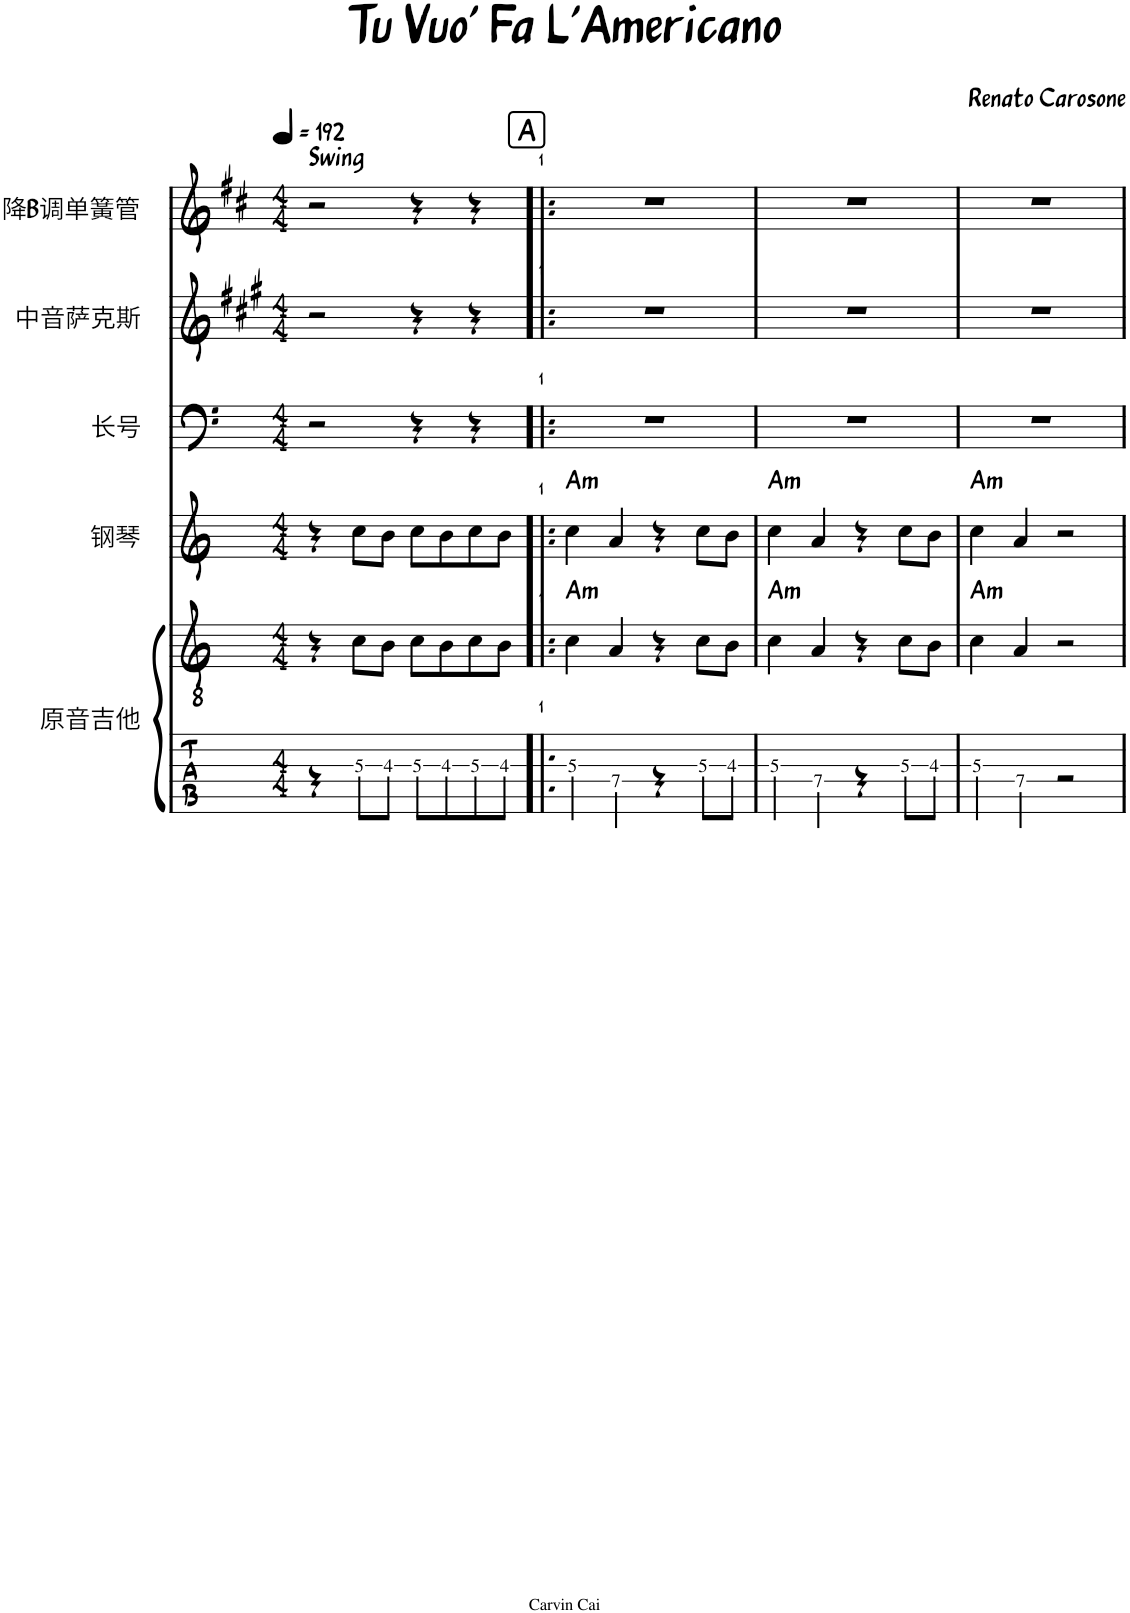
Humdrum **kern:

**kern	**kern	**harte	**kern	**harte	**kern	**kern	**kern
*part5	*part5	*part5	*part4	*part4	*part3	*part2	*part1
*staff6	*staff5	*	*staff4	*	*staff3	*staff2	*staff1
*I"原音吉他	*	*	*I"钢琴	*	*I"长号	*I"中音萨克斯	*I"降B调单簧管
*stria6	*	*	*	*	*	*	*
*	*clefGv2	*	*clefG2	*	*clefF4	*clefG2	*clefG2
*	*	*	*	*	*	*Trd5c9	*Trd1c2
*k[]	*k[]	*	*k[]	*	*k[]	*k[f#c#g#]	*k[f#c#]
*M4/4	*M4/4	*	*M4/4	*	*M4/4	*M4/4	*M4/4
*MM192	*MM192	*	*MM192	*	*MM192	*MM192	*MM192
=	=	=	=	=	=	=	=
!	!	!	!	!	!	!	!LO:TX:a:B:t=Swing
4r	4r	.	4r	.	2r	2r	2r
8c\L	8c\L	.	8cc\L	.	.	.	.
8B\J	8B\J	.	8b\J	.	.	.	.
8c\L	8c\L	.	8cc\L	.	4r	4r	4r
8B\	8B\	.	8b\	.	.	.	.
8c\	8c\	.	8cc\	.	4r	4r	4r
8B\J	8B\J	.	8b\J	.	.	.	.
!!LO:REH:place=s1:a:B:cj:fs=14:t=A
=1!|:	=1!|:	=1!|:	=1!|:	=1!|:	=1!|:	=1!|:	=1!|:
!	!	!LO:H:kt=m	!	!LO:H:kt=m	!	!	!
4c\	4c\	A:min	4cc\	A:min	1r	1r	1r
4A\	4A/	.	4a/	.	.	.	.
4r	4r	.	4r	.	.	.	.
8c\L	8c\L	.	8cc\L	.	.	.	.
8B\J	8B\J	.	8b\J	.	.	.	.
=2	=2	=2	=2	=2	=2	=2	=2
!	!	!LO:H:kt=m	!	!LO:H:kt=m	!	!	!
4c\	4c\	A:min	4cc\	A:min	1r	1r	1r
4A\	4A/	.	4a/	.	.	.	.
4r	4r	.	4r	.	.	.	.
8c\L	8c\L	.	8cc\L	.	.	.	.
8B\J	8B\J	.	8b\J	.	.	.	.
=3	=3	=3	=3	=3	=3	=3	=3
!	!	!LO:H:kt=m	!	!LO:H:kt=m	!	!	!
4c\	4c\	A:min	4cc\	A:min	1r	1r	1r
4A\	4A/	.	4a/	.	.	.	.
2r	2r	.	2r	.	.	.	.
=	=	=	=	=	=	=	=
*-	*-	*-	*-	*-	*-	*-	*-
